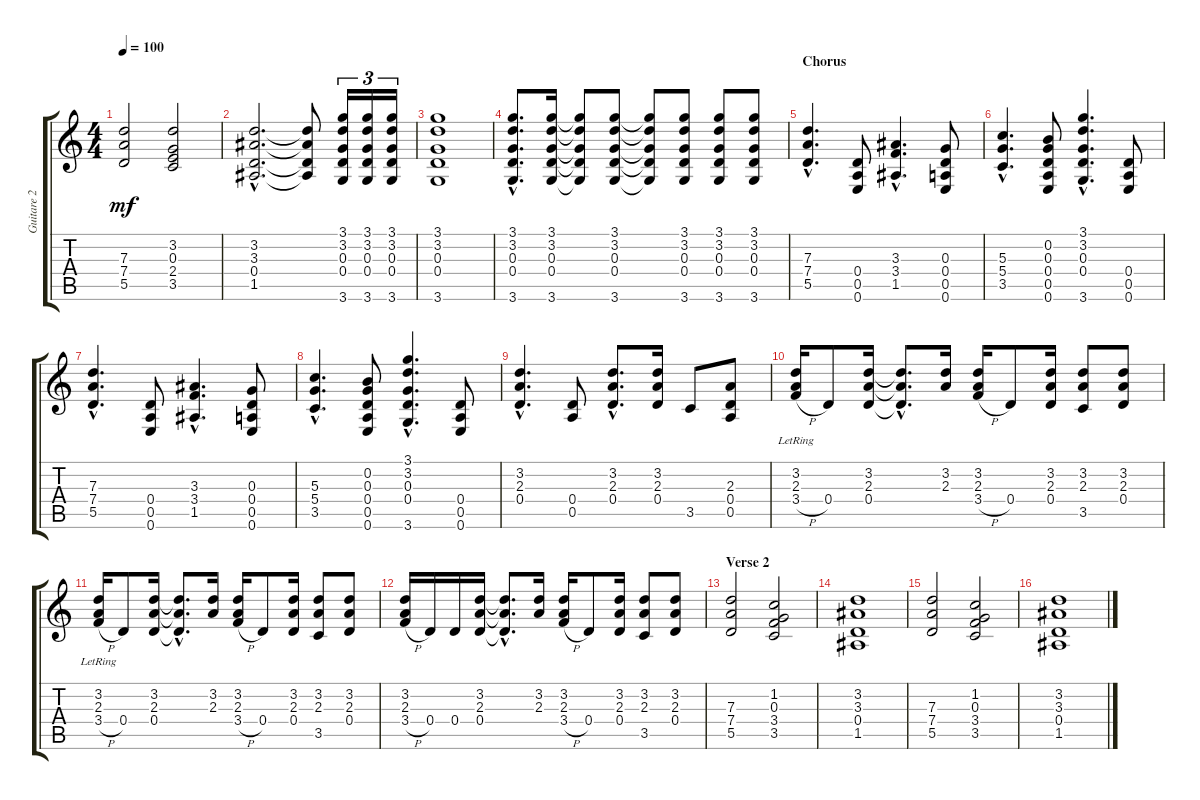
\track ("Guitare 2" "Guitare 2") {instrument distortionguitar}
\staff {score tabs}
\tuning (E4 B3 G3 D3 A2 E2) {hide}
\ts (4 4)
\tempo 100
\clef g2
\ks c
(7.3 7.4 5.5).2{dy mf} (3.2 0.3 2.4 3.5).2 |
(3.2{hac} 3.3{hac} 0.4{hac} 1.5{hac}).2{d} (3.2{t} 3.3{t} 0.4{t} 1.5{t}).8 (3.1 3.2 0.3 0.4 3.6).16{tu (3 2)} (3.1 3.2 0.3 0.4 3.6).16{tu (3 2)} (3.1 3.2 0.3 0.4 3.6).16{tu (3 2)} |
(3.1 3.2 0.3 0.4 3.6).1 |
(3.1{hac} 3.2{hac} 0.3{hac} 0.4{hac} 3.6{hac}).8{d} (3.1 3.2 0.3 0.4 3.6).16 (3.1{t} 3.2{t} 0.3{t} 0.4{t} 3.6{t}).8 (3.1 3.2 0.3 0.4 3.6).8 (3.1{t} 3.2{t} 0.3{t} 0.4{t} 3.6{t}).8 (3.1 3.2 0.3 0.4 3.6).8 (3.1 3.2 0.3 0.4 3.6).8 (3.1 3.2 0.3 0.4 3.6).8 |
\section ("" "Chorus")
(7.3{hac} 7.4{hac} 5.5{hac}).4{d} (0.4 0.5 0.6).8 (3.3{hac} 3.4{hac} 1.5{hac}).4{d} (0.3 0.4 0.5 0.6).8 |
(5.3{hac} 5.4{hac} 3.5{hac}).4{d} (0.2 0.3 0.4 0.5 0.6).8 (3.1{hac} 3.2{hac} 0.3{hac} 0.4{hac} 3.6{hac}).4{d} (0.4 0.5 0.6).8 |
(7.3{hac} 7.4{hac} 5.5{hac}).4{d} (0.4 0.5 0.6).8 (3.3{hac} 3.4{hac} 1.5{hac}).4{d} (0.3 0.4 0.5 0.6).8 |
(5.3{hac} 5.4{hac} 3.5{hac}).4{d} (0.2 0.3 0.4 0.5 0.6).8 (3.1{hac} 3.2{hac} 0.3{hac} 0.4{hac} 3.6{hac}).4{d} (0.4 0.5 0.6).8 |
(3.2{hac} 2.3{hac} 0.4{hac}).4{d} (0.4 0.5).8 (3.2{hac} 2.3{hac} 0.4{hac}).8{d} (3.2 2.3 0.4).16 3.5.8 (2.3 0.4 0.5).8 |
(3.2{lr} 2.3{lr} 3.4{h}).16 0.4.8 (3.2 2.3 0.4).16 (3.2{hac t} 2.3{hac t} 0.4{hac t}).8{d} (3.2 2.3).16 (3.2 2.3 3.4{h}).16 0.4.8 (3.2 2.3 0.4).16 (3.2 2.3 3.5).8 (3.2 2.3 0.4).8 |
(3.2{lr} 2.3{lr} 3.4{h}).16 0.4.8 (3.2 2.3 0.4).16 (3.2{hac t} 2.3{hac t} 0.4{hac t}).8{d} (3.2 2.3).16 (3.2 2.3 3.4{h}).16 0.4.8 (3.2 2.3 0.4).16 (3.2 2.3 3.5).8 (3.2 2.3 0.4).8 |
(3.2 2.3 3.4{h}).16 0.4.16 0.4.16 (3.2 2.3 0.4).16 (3.2{hac t} 2.3{hac t} 0.4{hac t}).8{d} (3.2 2.3).16 (3.2 2.3 3.4{h}).16 0.4.8 (3.2 2.3 0.4).16 (3.2 2.3 3.5).8 (3.2 2.3 0.4).8 |
\section ("" "Verse 2")
(7.3 7.4 5.5).2 (1.2 0.3 3.4 3.5).2 |
(3.2 3.3 0.4 1.5).1 |
(7.3 7.4 5.5).2 (1.2 0.3 3.4 3.5).2 |
(3.2 3.3 0.4 1.5).1
